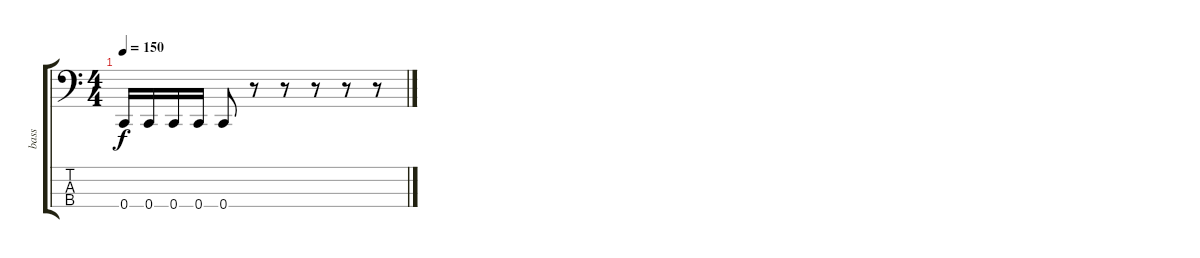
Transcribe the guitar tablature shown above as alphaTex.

\track ("bass" "bass") {instrument electricbasspick}
\staff {score tabs}
\tuning (F2 C2 G1 C1) {hide}
\ts (4 4)
\tempo 150
\clef f4
\ks c
0.4.16{dy f} 0.4.16 0.4.16 0.4.16 0.4.8 r.8 r.8 r.8 r.8 r.8
